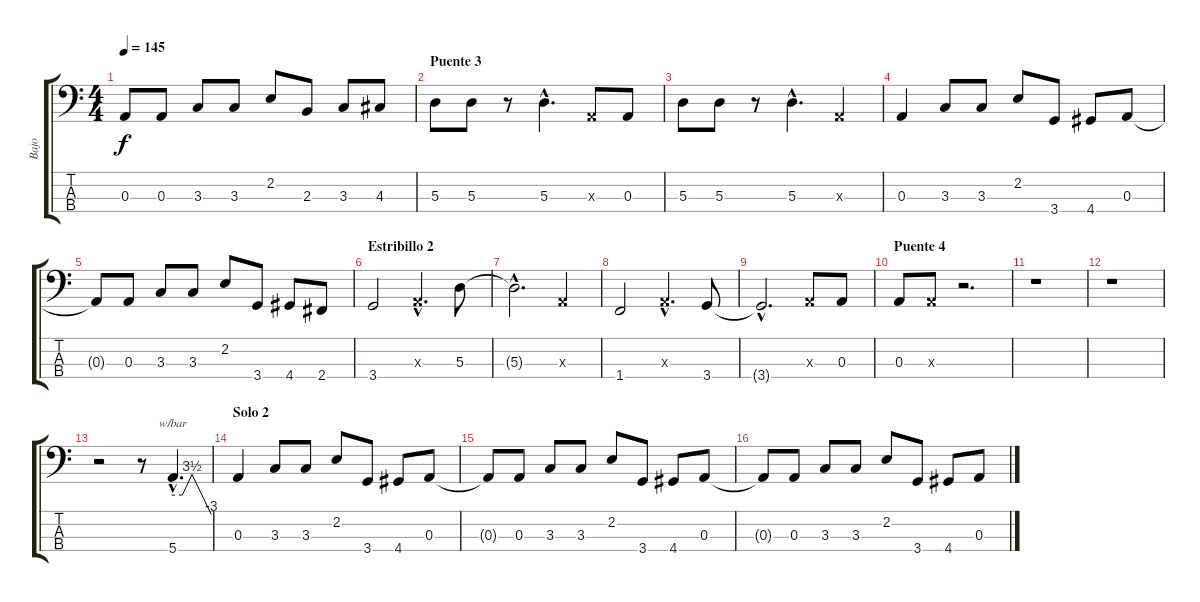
\track ("Bajo" "Bajo") {instrument electricbasspick}
\staff {score tabs}
\tuning (G2 D2 A1 E1) {hide}
\ts (4 4)
\tempo 145
\clef f4
\ks c
0.3{t}.8{dy f} 0.3.8 3.3.8 3.3.8 2.2.8 2.3.8 3.3.8 4.3.8 |
\section ("" "Puente 3")
5.3.8 5.3.8 r.8 5.3{hac}.4{d} 0.3{x}.8 0.3.8 |
5.3.8 5.3.8 r.8 5.3{hac}.4{d} 0.3{x}.4 |
0.3.4 3.3.8 3.3.8 2.2.8 3.4.8 4.4.8 0.3.8 |
0.3{t}.8 0.3.8 3.3.8 3.3.8 2.2.8 3.4.8 4.4.8 2.4.8 |
\section ("" "Estribillo 2")
3.4.2 0.3{hac x}.4{d} 5.3.8 |
5.3{hac t}.2{d} 0.3{x}.4 |
1.4.2 0.3{hac x}.4{d} 3.4.8 |
3.4{hac t}.2{d} 0.3{x}.8 0.3.8 |
\section ("" "Puente 4")
0.3.8 0.3{x}.8 r.2{d} |
r.1 |
r.1 |
r.2 r.8 5.4{hac}.4{d tbe (custom default 0 0 15 0 30 14 60 -12)} |
\section ("" "Solo 2")
0.3.4 3.3.8 3.3.8 2.2.8 3.4.8 4.4.8 0.3.8 |
0.3{t}.8 0.3.8 3.3.8 3.3.8 2.2.8 3.4.8 4.4.8 0.3.8 |
0.3{t}.8 0.3.8 3.3.8 3.3.8 2.2.8 3.4.8 4.4.8 0.3.8
